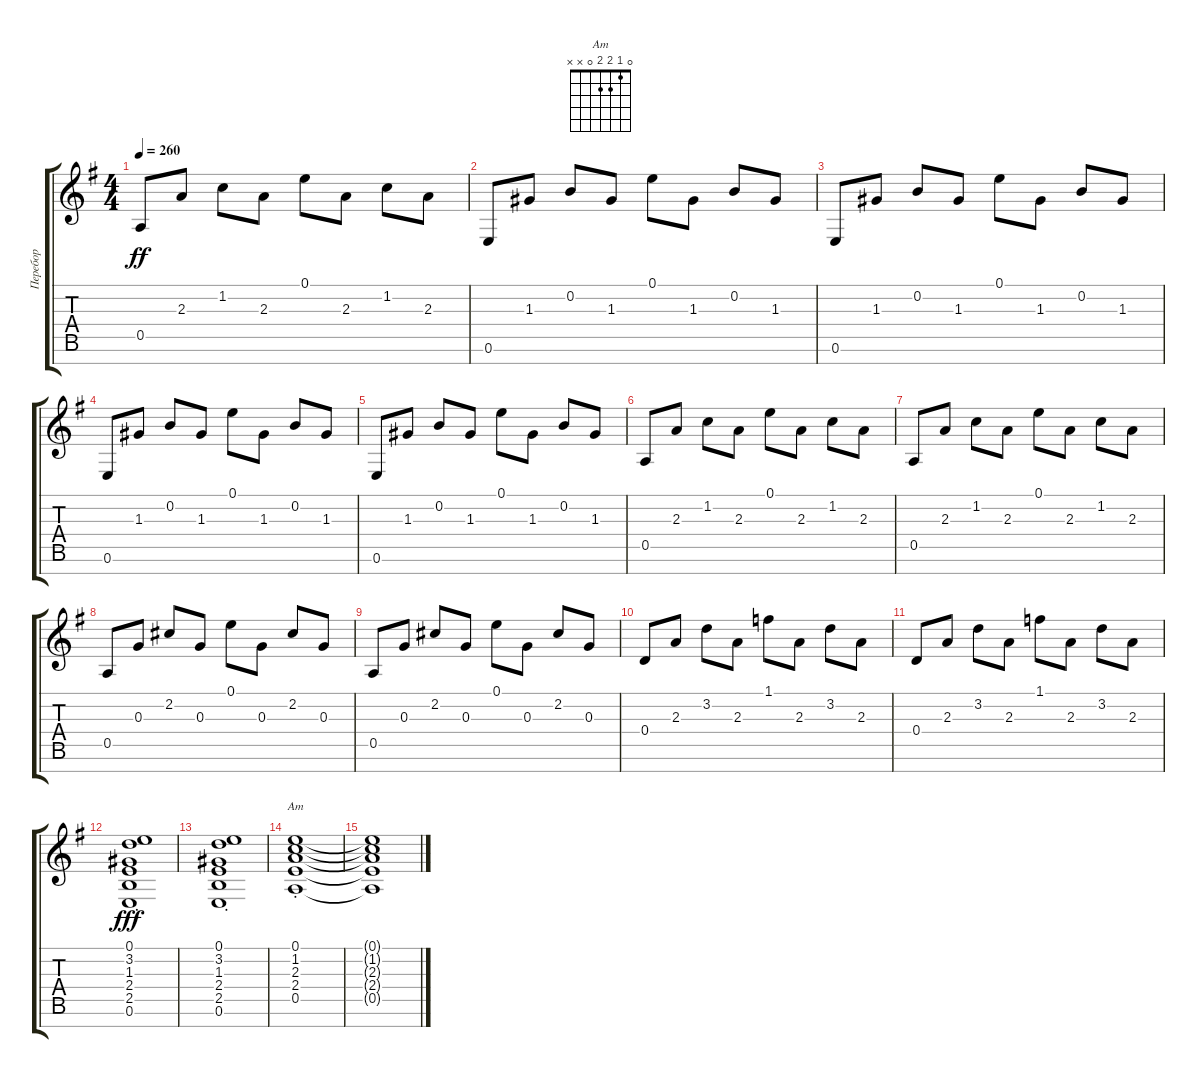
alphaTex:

\track ("Перебор" "Перебор") {instrument acousticguitarsteel}
\staff {score tabs}
\tuning (E4 B3 G3 D3 A2 E2 B1) {hide}
\chord ("Am" 0 1 2 2 0 x x)
\ts (4 4)
\tempo 260
\clef g2
\ks g
0.5.8{dy ff} 2.3.8 1.2.8 2.3.8 0.1.8 2.3.8 1.2.8 2.3.8 |
0.6.8 1.3.8 0.2.8 1.3.8 0.1.8 1.3.8 0.2.8 1.3.8 |
0.6.8 1.3.8 0.2.8 1.3.8 0.1.8 1.3.8 0.2.8 1.3.8 |
0.6.8 1.3.8 0.2.8 1.3.8 0.1.8 1.3.8 0.2.8 1.3.8 |
0.6.8 1.3.8 0.2.8 1.3.8 0.1.8 1.3.8 0.2.8 1.3.8 |
0.5.8 2.3.8 1.2.8 2.3.8 0.1.8 2.3.8 1.2.8 2.3.8 |
0.5.8 2.3.8 1.2.8 2.3.8 0.1.8 2.3.8 1.2.8 2.3.8 |
0.5.8 0.3.8 2.2.8 0.3.8 0.1.8 0.3.8 2.2.8 0.3.8 |
0.5.8 0.3.8 2.2.8 0.3.8 0.1.8 0.3.8 2.2.8 0.3.8 |
0.4.8 2.3.8 3.2.8 2.3.8 1.1.8 2.3.8 3.2.8 2.3.8 |
0.4.8 2.3.8 3.2.8 2.3.8 1.1.8 2.3.8 3.2.8 2.3.8 |
(0.1{st} 3.2{st} 1.3{st} 2.4{st} 2.5{st} 0.6{st}).1{dy fff} |
(0.1{st} 3.2{st} 1.3{st} 2.4{st} 2.5{st} 0.6{st}).1 |
(0.1{st} 1.2{st} 2.3{st} 2.4{st} 0.5{st}).1{ch "Am"} |
(0.1{t} 1.2{t} 2.3{t} 2.4{t} 0.5{t}).1
